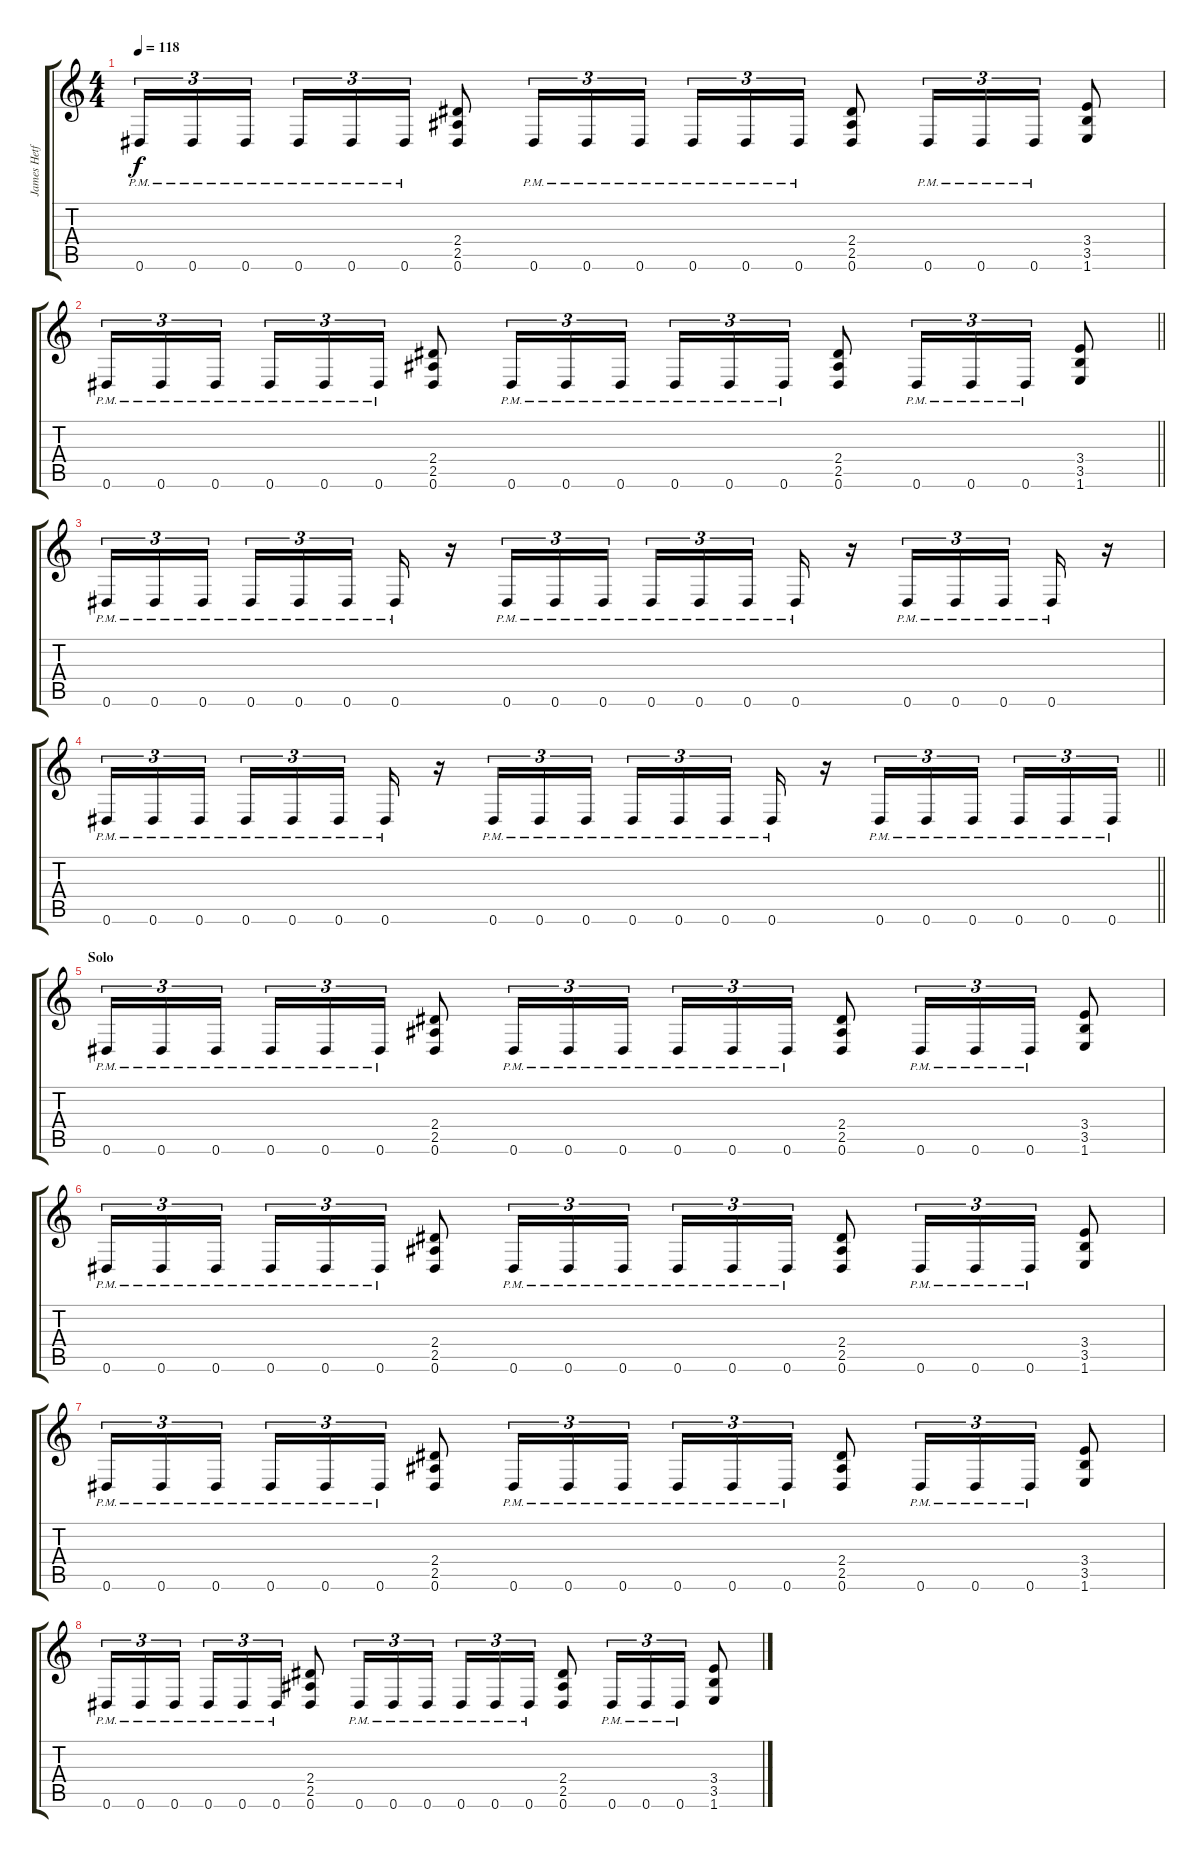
\track ("James Hetfield" "James Hetf") {instrument electricguitarjazz}
\staff {score tabs}
\tuning (Eb4 Bb3 Gb3 Db3 Ab2 Eb2) {hide}
\ts (4 4)
\tempo 118
\clef g2
\ks c
0.6{pm}.16{tu (3 2) dy f} 0.6{pm}.16{tu (3 2)} 0.6{pm}.16{tu (3 2) beam splitsecondary} 0.6{pm}.16{tu (3 2)} 0.6{pm}.16{tu (3 2)} 0.6{pm}.16{tu (3 2)} (2.4 2.5 0.6).8 0.6{pm}.16{tu (3 2)} 0.6{pm}.16{tu (3 2)} 0.6{pm}.16{tu (3 2)} 0.6{pm}.16{tu (3 2)} 0.6{pm}.16{tu (3 2)} 0.6{pm}.16{tu (3 2)} (2.4 2.5 0.6).8 0.6{pm}.16{tu (3 2)} 0.6{pm}.16{tu (3 2)} 0.6{pm}.16{tu (3 2)} (3.4 3.5 1.6).8 |
\barLineRight lightlight
0.6{pm}.16{tu (3 2)} 0.6{pm}.16{tu (3 2)} 0.6{pm}.16{tu (3 2) beam splitsecondary} 0.6{pm}.16{tu (3 2)} 0.6{pm}.16{tu (3 2)} 0.6{pm}.16{tu (3 2)} (2.4 2.5 0.6).8 0.6{pm}.16{tu (3 2)} 0.6{pm}.16{tu (3 2)} 0.6{pm}.16{tu (3 2)} 0.6{pm}.16{tu (3 2)} 0.6{pm}.16{tu (3 2)} 0.6{pm}.16{tu (3 2)} (2.4 2.5 0.6).8 0.6{pm}.16{tu (3 2)} 0.6{pm}.16{tu (3 2)} 0.6{pm}.16{tu (3 2)} (3.4 3.5 1.6).8 |
0.6{pm}.16{tu (3 2)} 0.6{pm}.16{tu (3 2)} 0.6{pm}.16{tu (3 2) beam splitsecondary} 0.6{pm}.16{tu (3 2)} 0.6{pm}.16{tu (3 2)} 0.6{pm}.16{tu (3 2)} 0.6{pm}.16 r.16 0.6{pm}.16{tu (3 2)} 0.6{pm}.16{tu (3 2)} 0.6{pm}.16{tu (3 2)} 0.6{pm}.16{tu (3 2)} 0.6{pm}.16{tu (3 2)} 0.6{pm}.16{tu (3 2) beam splitsecondary} 0.6{pm}.16 r.16 0.6{pm}.16{tu (3 2)} 0.6{pm}.16{tu (3 2)} 0.6{pm}.16{tu (3 2) beam splitsecondary} 0.6{pm}.16 r.16 |
\barLineRight lightlight
0.6{pm}.16{tu (3 2)} 0.6{pm}.16{tu (3 2)} 0.6{pm}.16{tu (3 2) beam splitsecondary} 0.6{pm}.16{tu (3 2)} 0.6{pm}.16{tu (3 2)} 0.6{pm}.16{tu (3 2)} 0.6{pm}.16 r.16 0.6{pm}.16{tu (3 2)} 0.6{pm}.16{tu (3 2)} 0.6{pm}.16{tu (3 2)} 0.6{pm}.16{tu (3 2)} 0.6{pm}.16{tu (3 2)} 0.6{pm}.16{tu (3 2) beam splitsecondary} 0.6{pm}.16 r.16 0.6{pm}.16{tu (3 2)} 0.6{pm}.16{tu (3 2)} 0.6{pm}.16{tu (3 2) beam splitsecondary} 0.6{pm}.16{tu (3 2)} 0.6{pm}.16{tu (3 2)} 0.6{pm}.16{tu (3 2)} |
\section ("" "Solo")
0.6{pm}.16{tu (3 2) balance 8} 0.6{pm}.16{tu (3 2)} 0.6{pm}.16{tu (3 2) beam splitsecondary} 0.6{pm}.16{tu (3 2)} 0.6{pm}.16{tu (3 2)} 0.6{pm}.16{tu (3 2)} (2.4 2.5 0.6).8 0.6{pm}.16{tu (3 2)} 0.6{pm}.16{tu (3 2)} 0.6{pm}.16{tu (3 2)} 0.6{pm}.16{tu (3 2)} 0.6{pm}.16{tu (3 2)} 0.6{pm}.16{tu (3 2)} (2.4 2.5 0.6).8 0.6{pm}.16{tu (3 2)} 0.6{pm}.16{tu (3 2)} 0.6{pm}.16{tu (3 2)} (3.4 3.5 1.6).8 |
0.6{pm}.16{tu (3 2)} 0.6{pm}.16{tu (3 2)} 0.6{pm}.16{tu (3 2) beam splitsecondary} 0.6{pm}.16{tu (3 2)} 0.6{pm}.16{tu (3 2)} 0.6{pm}.16{tu (3 2)} (2.4 2.5 0.6).8 0.6{pm}.16{tu (3 2)} 0.6{pm}.16{tu (3 2)} 0.6{pm}.16{tu (3 2)} 0.6{pm}.16{tu (3 2)} 0.6{pm}.16{tu (3 2)} 0.6{pm}.16{tu (3 2)} (2.4 2.5 0.6).8 0.6{pm}.16{tu (3 2)} 0.6{pm}.16{tu (3 2)} 0.6{pm}.16{tu (3 2)} (3.4 3.5 1.6).8 |
0.6{pm}.16{tu (3 2)} 0.6{pm}.16{tu (3 2)} 0.6{pm}.16{tu (3 2) beam splitsecondary} 0.6{pm}.16{tu (3 2)} 0.6{pm}.16{tu (3 2)} 0.6{pm}.16{tu (3 2)} (2.4 2.5 0.6).8 0.6{pm}.16{tu (3 2)} 0.6{pm}.16{tu (3 2)} 0.6{pm}.16{tu (3 2)} 0.6{pm}.16{tu (3 2)} 0.6{pm}.16{tu (3 2)} 0.6{pm}.16{tu (3 2)} (2.4 2.5 0.6).8 0.6{pm}.16{tu (3 2)} 0.6{pm}.16{tu (3 2)} 0.6{pm}.16{tu (3 2)} (3.4 3.5 1.6).8 |
0.6{pm}.16{tu (3 2)} 0.6{pm}.16{tu (3 2)} 0.6{pm}.16{tu (3 2) beam splitsecondary} 0.6{pm}.16{tu (3 2)} 0.6{pm}.16{tu (3 2)} 0.6{pm}.16{tu (3 2)} (2.4 2.5 0.6).8 0.6{pm}.16{tu (3 2)} 0.6{pm}.16{tu (3 2)} 0.6{pm}.16{tu (3 2)} 0.6{pm}.16{tu (3 2)} 0.6{pm}.16{tu (3 2)} 0.6{pm}.16{tu (3 2)} (2.4 2.5 0.6).8 0.6{pm}.16{tu (3 2)} 0.6{pm}.16{tu (3 2)} 0.6{pm}.16{tu (3 2)} (3.4 3.5 1.6).8
